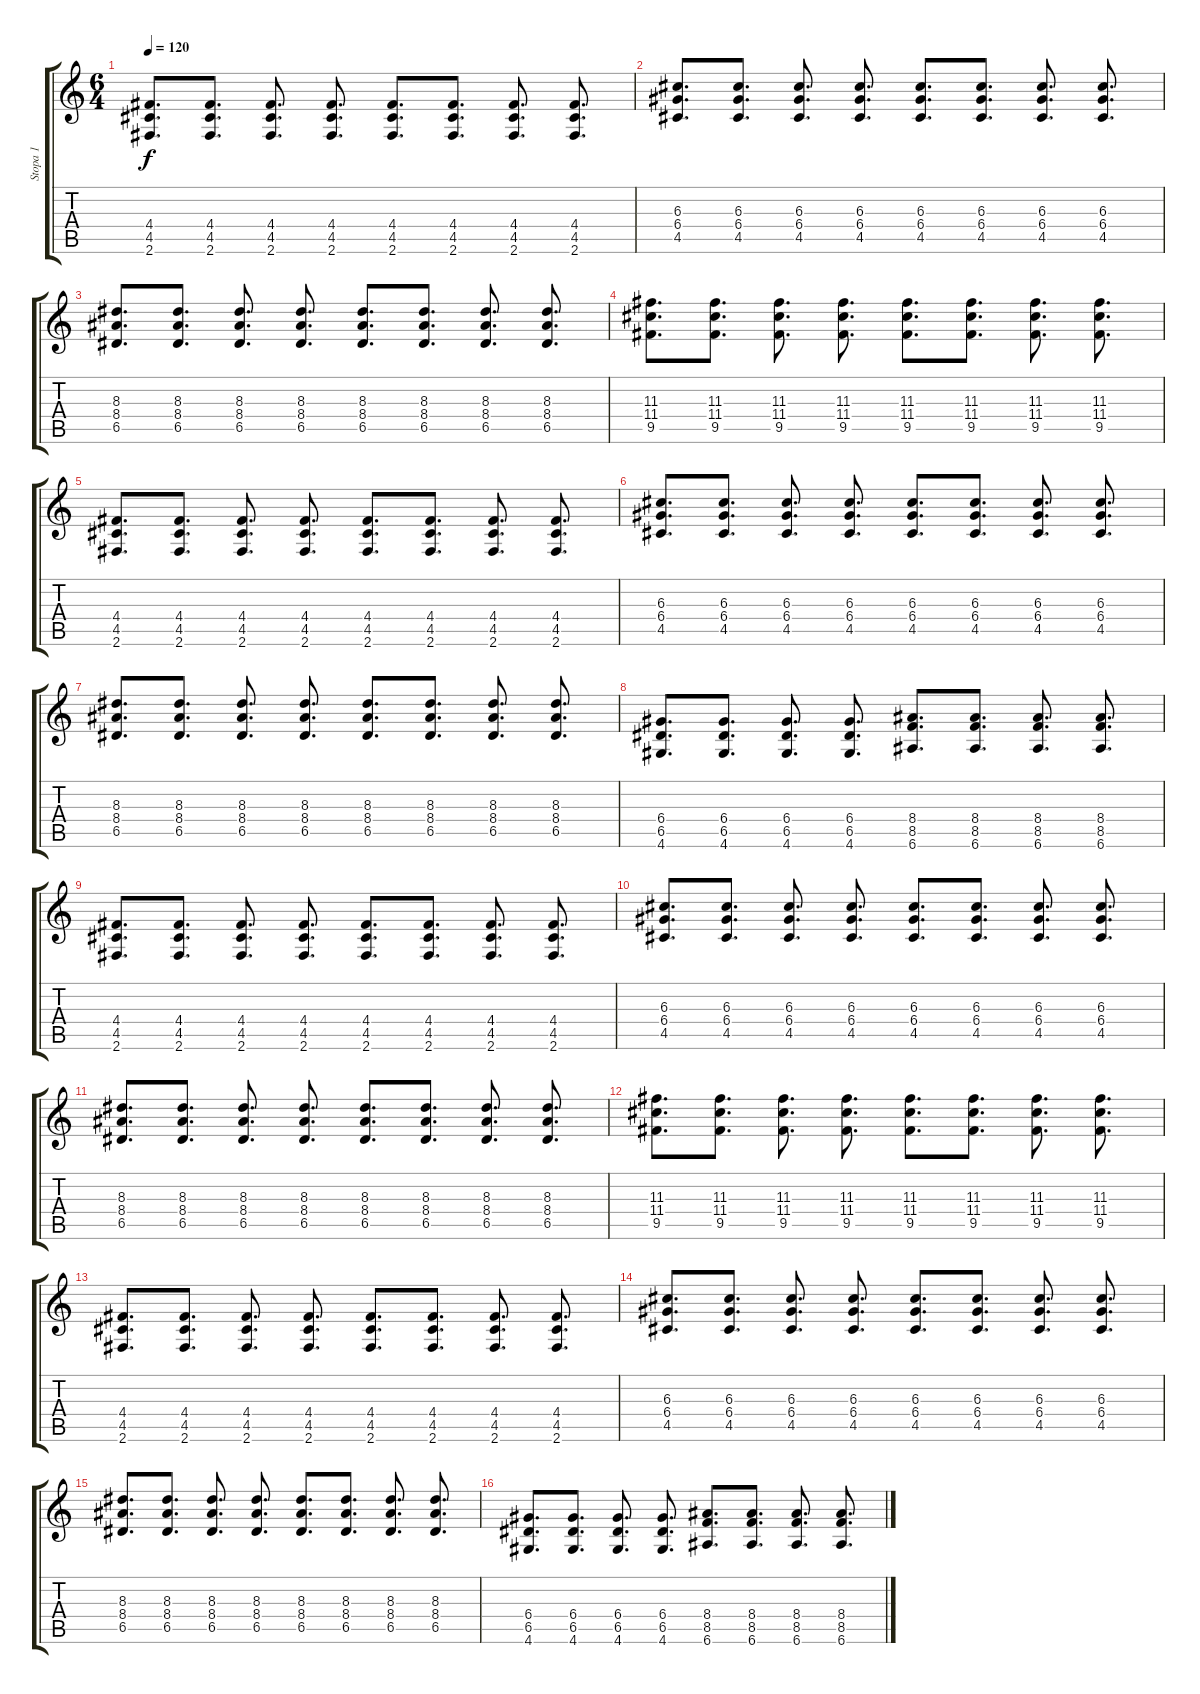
\track ("Stopa 1" "Stopa 1") {instrument acousticguitarsteel}
\staff {score tabs}
\tuning (E4 B3 G3 D3 A2 E2) {hide}
\ts (6 4)
\tempo 120
\clef g2
\ks c
(4.4 4.5 2.6).8{d dy f} (4.4 4.5 2.6).8{d} (4.4 4.5 2.6).8{d} (4.4 4.5 2.6).8{d} (4.4 4.5 2.6).8{d} (4.4 4.5 2.6).8{d} (4.4 4.5 2.6).8{d} (4.4 4.5 2.6).8{d} |
(6.3 6.4 4.5).8{d} (6.3 6.4 4.5).8{d} (6.3 6.4 4.5).8{d} (6.3 6.4 4.5).8{d} (6.3 6.4 4.5).8{d} (6.3 6.4 4.5).8{d} (6.3 6.4 4.5).8{d} (6.3 6.4 4.5).8{d} |
(8.3 8.4 6.5).8{d} (8.3 8.4 6.5).8{d} (8.3 8.4 6.5).8{d} (8.3 8.4 6.5).8{d} (8.3 8.4 6.5).8{d} (8.3 8.4 6.5).8{d} (8.3 8.4 6.5).8{d} (8.3 8.4 6.5).8{d} |
(11.3 11.4 9.5).8{d} (11.3 11.4 9.5).8{d} (11.3 11.4 9.5).8{d} (11.3 11.4 9.5).8{d} (11.3 11.4 9.5).8{d} (11.3 11.4 9.5).8{d} (11.3 11.4 9.5).8{d} (11.3 11.4 9.5).8{d} |
(4.4 4.5 2.6).8{d} (4.4 4.5 2.6).8{d} (4.4 4.5 2.6).8{d} (4.4 4.5 2.6).8{d} (4.4 4.5 2.6).8{d} (4.4 4.5 2.6).8{d} (4.4 4.5 2.6).8{d} (4.4 4.5 2.6).8{d} |
(6.3 6.4 4.5).8{d} (6.3 6.4 4.5).8{d} (6.3 6.4 4.5).8{d} (6.3 6.4 4.5).8{d} (6.3 6.4 4.5).8{d} (6.3 6.4 4.5).8{d} (6.3 6.4 4.5).8{d} (6.3 6.4 4.5).8{d} |
(8.3 8.4 6.5).8{d} (8.3 8.4 6.5).8{d} (8.3 8.4 6.5).8{d} (8.3 8.4 6.5).8{d} (8.3 8.4 6.5).8{d} (8.3 8.4 6.5).8{d} (8.3 8.4 6.5).8{d} (8.3 8.4 6.5).8{d} |
(6.4 6.5 4.6).8{d} (6.4 6.5 4.6).8{d} (6.4 6.5 4.6).8{d} (6.4 6.5 4.6).8{d} (8.4 8.5 6.6).8{d} (8.4 8.5 6.6).8{d} (8.4 8.5 6.6).8{d} (8.4 8.5 6.6).8{d} |
(4.4 4.5 2.6).8{d} (4.4 4.5 2.6).8{d} (4.4 4.5 2.6).8{d} (4.4 4.5 2.6).8{d} (4.4 4.5 2.6).8{d} (4.4 4.5 2.6).8{d} (4.4 4.5 2.6).8{d} (4.4 4.5 2.6).8{d} |
(6.3 6.4 4.5).8{d} (6.3 6.4 4.5).8{d} (6.3 6.4 4.5).8{d} (6.3 6.4 4.5).8{d} (6.3 6.4 4.5).8{d} (6.3 6.4 4.5).8{d} (6.3 6.4 4.5).8{d} (6.3 6.4 4.5).8{d} |
(8.3 8.4 6.5).8{d} (8.3 8.4 6.5).8{d} (8.3 8.4 6.5).8{d} (8.3 8.4 6.5).8{d} (8.3 8.4 6.5).8{d} (8.3 8.4 6.5).8{d} (8.3 8.4 6.5).8{d} (8.3 8.4 6.5).8{d} |
(11.3 11.4 9.5).8{d} (11.3 11.4 9.5).8{d} (11.3 11.4 9.5).8{d} (11.3 11.4 9.5).8{d} (11.3 11.4 9.5).8{d} (11.3 11.4 9.5).8{d} (11.3 11.4 9.5).8{d} (11.3 11.4 9.5).8{d} |
(4.4 4.5 2.6).8{d} (4.4 4.5 2.6).8{d} (4.4 4.5 2.6).8{d} (4.4 4.5 2.6).8{d} (4.4 4.5 2.6).8{d} (4.4 4.5 2.6).8{d} (4.4 4.5 2.6).8{d} (4.4 4.5 2.6).8{d} |
(6.3 6.4 4.5).8{d} (6.3 6.4 4.5).8{d} (6.3 6.4 4.5).8{d} (6.3 6.4 4.5).8{d} (6.3 6.4 4.5).8{d} (6.3 6.4 4.5).8{d} (6.3 6.4 4.5).8{d} (6.3 6.4 4.5).8{d} |
(8.3 8.4 6.5).8{d} (8.3 8.4 6.5).8{d} (8.3 8.4 6.5).8{d} (8.3 8.4 6.5).8{d} (8.3 8.4 6.5).8{d} (8.3 8.4 6.5).8{d} (8.3 8.4 6.5).8{d} (8.3 8.4 6.5).8{d} |
(6.4 6.5 4.6).8{d} (6.4 6.5 4.6).8{d} (6.4 6.5 4.6).8{d} (6.4 6.5 4.6).8{d} (8.4 8.5 6.6).8{d} (8.4 8.5 6.6).8{d} (8.4 8.5 6.6).8{d} (8.4 8.5 6.6).8{d}
